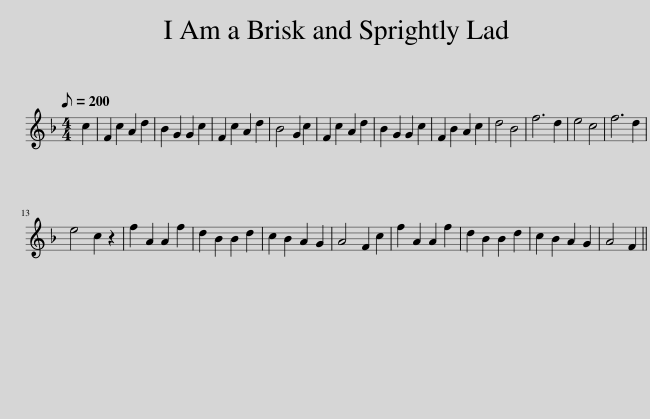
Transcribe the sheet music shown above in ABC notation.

X:1
L:1/8
Q:1/8=200
M:4/4
I:linebreak $
K:F
V:1 treble
V:1
 c2 | F2 c2 A2 d2 | B2 G2 G2 c2 | F2 c2 A2 d2 | B4 G2 c2 | %5
 F2 c2 A2 d2 | B2 G2 G2 c2 | F2 B2 A2 c2 | d4 B4 | f6 d2 | %10
 e4 c4 | f6 d2 |$ e4 c2 z2 | f2 A2 A2 f2 | d2 B2 B2 d2 | %15
 c2 B2 A2 G2 | A4 F2 c2 | f2 A2 A2 f2 | d2 B2 B2 d2 | c2 B2 A2 G2 | %20
 A4 F2 || %21
